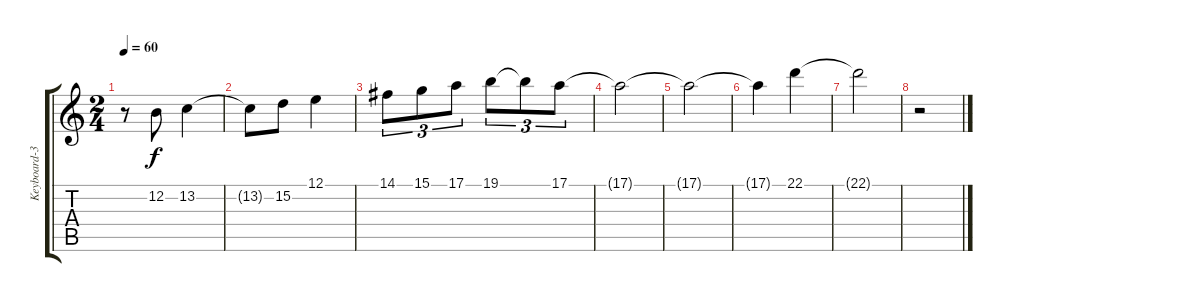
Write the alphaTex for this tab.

\track ("Keyboard-3" "Keyboard-3") {instrument stringensemble1}
\staff {score tabs}
\tuning (E4 B3 G3 D3 A2 E2) {hide}
\ts (2 4)
\tempo 60
\clef g2
\ks c
r.8{dy f} 12.2.8{volume 16} 13.2.4 |
13.2{t}.8 15.2.8 12.1.4 |
14.1.8{tu (3 2)} 15.1.8{tu (3 2)} 17.1.8{tu (3 2)} 19.1.8{tu (3 2)} 19.1{t}.8{tu (3 2)} 17.1.8{tu (3 2)} |
17.1{t}.2 |
17.1{t}.2 |
17.1{t}.4 22.1.4 |
22.1{t}.2 |
r.2
